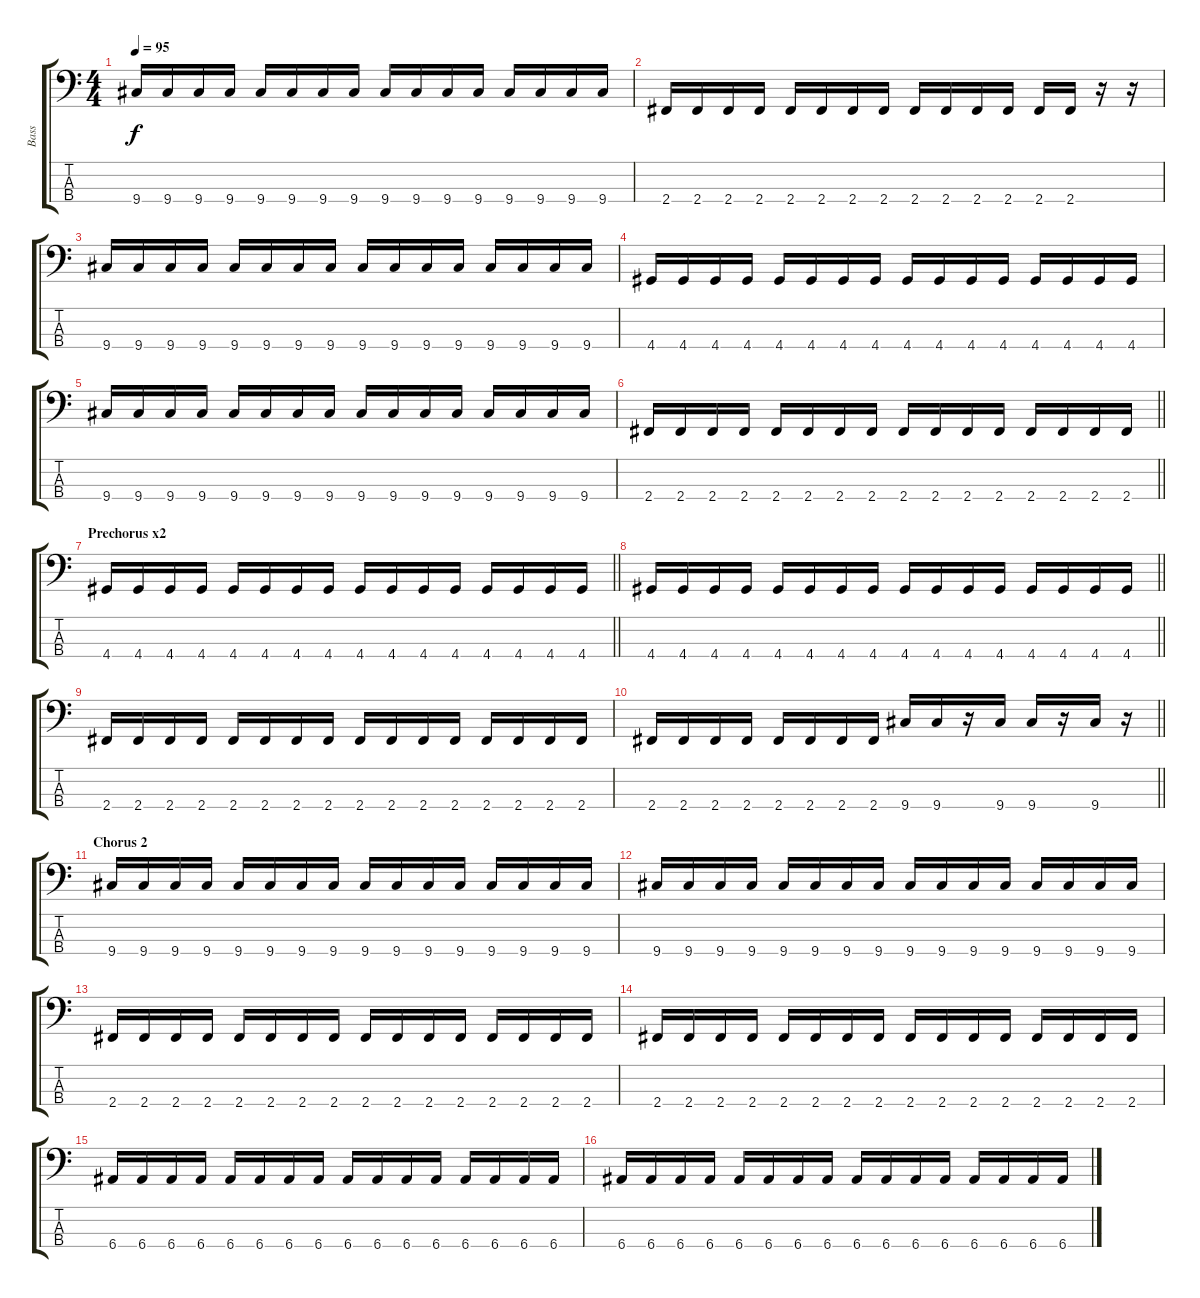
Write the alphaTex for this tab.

\track ("Bass" "Bass") {instrument electricbassfinger}
\staff {score tabs}
\tuning (G2 D2 A1 E1) {hide}
\ts (4 4)
\tempo 95
\clef f4
\ks c
9.4.16{dy f} 9.4.16 9.4.16 9.4.16 9.4.16 9.4.16 9.4.16 9.4.16 9.4.16 9.4.16 9.4.16 9.4.16 9.4.16 9.4.16 9.4.16 9.4.16 |
2.4.16 2.4.16 2.4.16 2.4.16 2.4.16 2.4.16 2.4.16 2.4.16 2.4.16 2.4.16 2.4.16 2.4.16 2.4.16 2.4.16 r.16 r.16 |
9.4.16 9.4.16 9.4.16 9.4.16 9.4.16 9.4.16 9.4.16 9.4.16 9.4.16 9.4.16 9.4.16 9.4.16 9.4.16 9.4.16 9.4.16 9.4.16 |
4.4.16 4.4.16 4.4.16 4.4.16 4.4.16 4.4.16 4.4.16 4.4.16 4.4.16 4.4.16 4.4.16 4.4.16 4.4.16 4.4.16 4.4.16 4.4.16 |
9.4.16 9.4.16 9.4.16 9.4.16 9.4.16 9.4.16 9.4.16 9.4.16 9.4.16 9.4.16 9.4.16 9.4.16 9.4.16 9.4.16 9.4.16 9.4.16 |
\barLineRight lightlight
2.4.16 2.4.16 2.4.16 2.4.16 2.4.16 2.4.16 2.4.16 2.4.16 2.4.16 2.4.16 2.4.16 2.4.16 2.4.16 2.4.16 2.4.16 2.4.16 |
\section ("" "Prechorus x2")
\barLineRight lightlight
4.4.16 4.4.16 4.4.16 4.4.16 4.4.16 4.4.16 4.4.16 4.4.16 4.4.16 4.4.16 4.4.16 4.4.16 4.4.16 4.4.16 4.4.16 4.4.16 |
\barLineRight lightlight
4.4.16 4.4.16 4.4.16 4.4.16 4.4.16 4.4.16 4.4.16 4.4.16 4.4.16 4.4.16 4.4.16 4.4.16 4.4.16 4.4.16 4.4.16 4.4.16 |
2.4.16 2.4.16 2.4.16 2.4.16 2.4.16 2.4.16 2.4.16 2.4.16 2.4.16 2.4.16 2.4.16 2.4.16 2.4.16 2.4.16 2.4.16 2.4.16 |
\barLineRight lightlight
2.4.16 2.4.16 2.4.16 2.4.16 2.4.16 2.4.16 2.4.16 2.4.16 9.4.16 9.4.16 r.16 9.4.16 9.4.16 r.16 9.4.16 r.16 |
\section ("" "Chorus 2")
9.4.16 9.4.16 9.4.16 9.4.16 9.4.16 9.4.16 9.4.16 9.4.16 9.4.16 9.4.16 9.4.16 9.4.16 9.4.16 9.4.16 9.4.16 9.4.16 |
9.4.16 9.4.16 9.4.16 9.4.16 9.4.16 9.4.16 9.4.16 9.4.16 9.4.16 9.4.16 9.4.16 9.4.16 9.4.16 9.4.16 9.4.16 9.4.16 |
2.4.16 2.4.16 2.4.16 2.4.16 2.4.16 2.4.16 2.4.16 2.4.16 2.4.16 2.4.16 2.4.16 2.4.16 2.4.16 2.4.16 2.4.16 2.4.16 |
2.4.16 2.4.16 2.4.16 2.4.16 2.4.16 2.4.16 2.4.16 2.4.16 2.4.16 2.4.16 2.4.16 2.4.16 2.4.16 2.4.16 2.4.16 2.4.16 |
6.4.16 6.4.16 6.4.16 6.4.16 6.4.16 6.4.16 6.4.16 6.4.16 6.4.16 6.4.16 6.4.16 6.4.16 6.4.16 6.4.16 6.4.16 6.4.16 |
6.4.16 6.4.16 6.4.16 6.4.16 6.4.16 6.4.16 6.4.16 6.4.16 6.4.16 6.4.16 6.4.16 6.4.16 6.4.16 6.4.16 6.4.16 6.4.16
